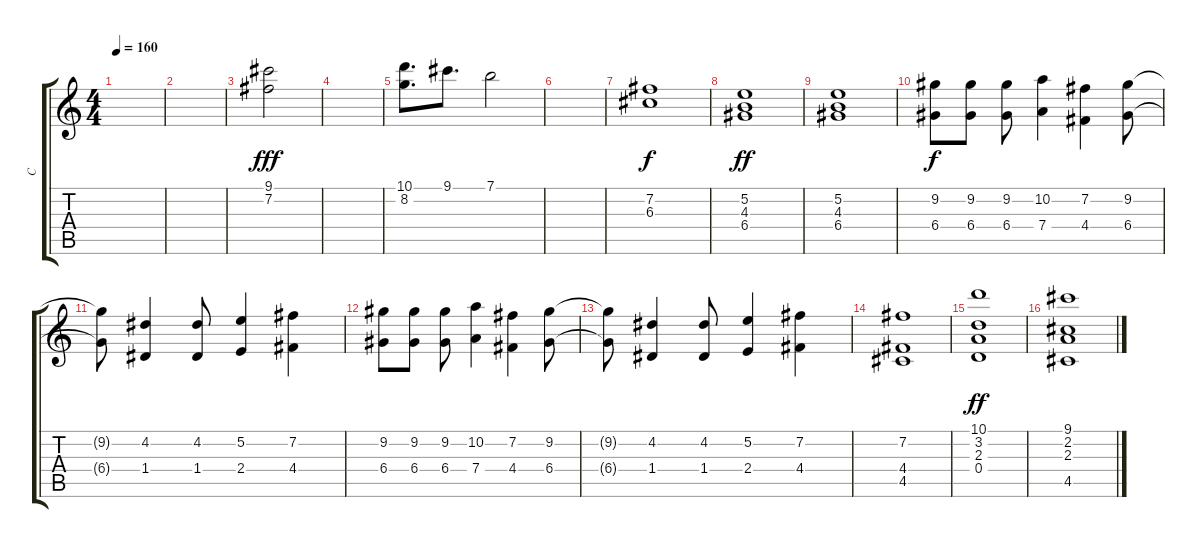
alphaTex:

\track ("C" "C") {instrument piccolo}
\staff {score tabs}
\tuning (E5 B4 G4 D4 A3 E3) {hide}
\ts (4 4)
\tempo 160
\clef g2
\ks c
|
|
(9.1 7.2).2{dy fff volume 16 instrument acousticgrandpiano} |
|
(10.1 8.2).8{d} 9.1.8{d} 7.1.2 |
|
(7.2 6.3).1{dy f} |
(5.2 4.3 6.4).1{dy ff} |
(5.2 4.3 6.4).1 |
(9.2 6.4).8{dy f} (9.2 6.4).8 (9.2 6.4).8 (10.2 7.4).4 (7.2 4.4).4 (9.2 6.4).8 |
(9.2{t} 6.4{t}).8 (4.2 1.4).4 (4.2 1.4).8 (5.2 2.4).4 (7.2 4.4).4 |
(9.2 6.4).8 (9.2 6.4).8 (9.2 6.4).8 (10.2 7.4).4 (7.2 4.4).4 (9.2 6.4).8 |
(9.2{t} 6.4{t}).8 (4.2 1.4).4 (4.2 1.4).8 (5.2 2.4).4 (7.2 4.4).4 |
(7.2 4.4 4.5).1 |
(10.1 3.2 2.3 0.4).1{dy ff} |
(9.1 2.2 2.3 4.5).1
